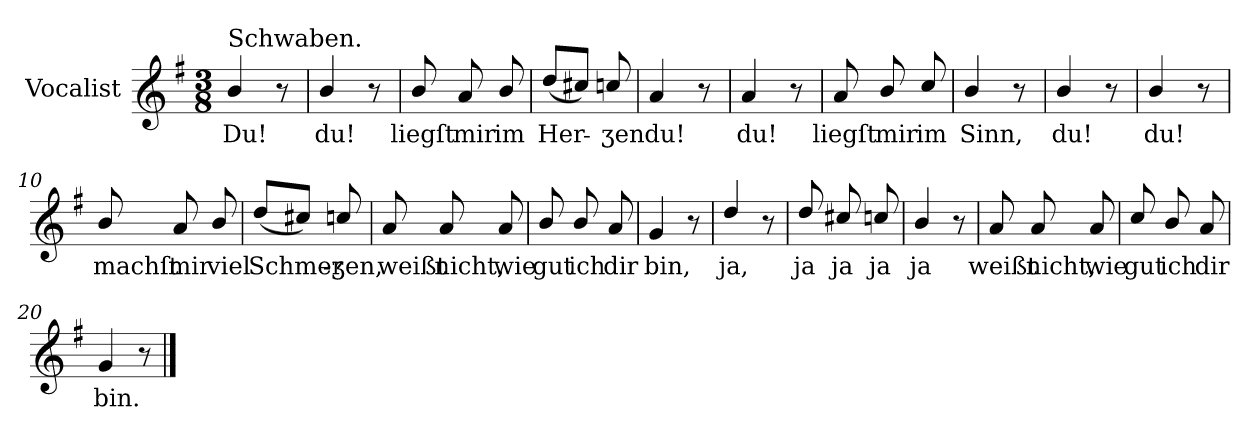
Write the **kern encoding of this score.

**kern	**text
*part1	*part1
*staff1	*staff1
*I"Vocalist	*
*k[f#]	*
*G:	*
*M3/8	*
=	=
!LO:TX:a:t=Schwaben.	!
4b/	Du!
8r	.
=1	=1
4b/	du!
8r	.
=2	=2
8b/	liegſt
8a	mir
8b/	im
=3	=3
(8dd/L	Her-
8cc#XJ)	.
8ccn/	-ʒen
=4	=4
4a	du!
8r	.
=5	=5
4a	du!
8r	.
=6	=6
8a	liegſt
8b/	mir
8cc/	im
=7	=7
4b/	Sinn,
8r	.
=8	=8
4b/	du!
8r	.
=9	=9
4b/	du!
8r	.
=10	=10
8b/	machſt
8a	mir
8b/	viel
=11	=11
(8dd/L	Schmer-
8cc#XJ)	.
8ccn/	-ʒen,
=12	=12
8a	weißt
8a	nicht,
8a	wie
=13	=13
8b/	gut
8b/	ich
8a	dir
=14	=14
4g	bin,
8r	.
=15	=15
4dd/	ja,
8r	.
=16	=16
8dd/	ja
8cc#X/	ja
8ccn/	ja
=17	=17
4b/	ja
8r	.
=18	=18
8a	weißt
8a	nicht,
8a	wie
=19	=19
8cc/	gut
8b/	ich
8a	dir
=20	=20
4g	bin.
8r	.
==	==
*-	*-
